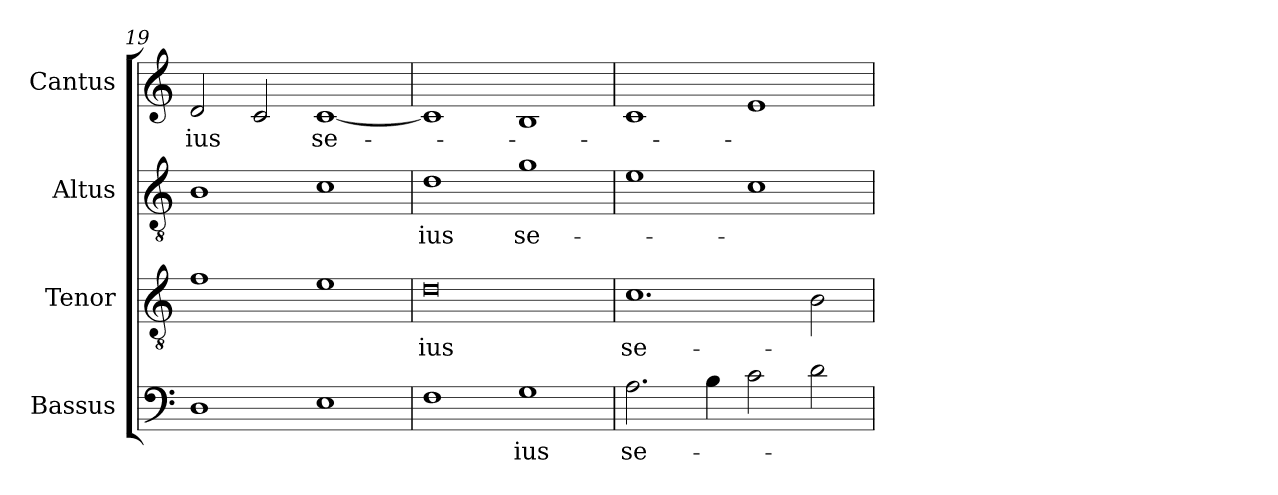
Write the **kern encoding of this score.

**kern	**text	**kern	**text	**kern	**text	**kern	**text
*part4	*part4	*part3	*part3	*part2	*part2	*part1	*part1
*staff4	*staff4	*staff3	*staff3	*staff2	*staff2	*staff1	*staff1
*I"Bassus	*	*I"Tenor	*	*I"Altus	*	*I"Cantus	*
*clefF4	*	*clefGv2	*	*clefGv2	*	*clefG2	*
*k[]	*	*k[]	*	*k[]	*	*k[]	*
*C:	*	*C:	*	*C:	*	*C:	*
=19	=19	=19	=19	=19	=19	=19	=19
1D\	.	1f\	.	1B\	.	2d/	-ius
.	.	.	.	.	.	2c/	.
1E\	.	1e\	.	1c\	.	[1c/	se-
=20	=20	=20	=20	=20	=20	=20	=20
!	!	!	!LO:LY:i	!	!LO:LY:i	!	!
1F\	.	0d\	-ius	1d\	-ius	1c/]	.
!	!LO:LY:i	!	!	!	!LO:LY:i	!	!
1G\	-ius	.	.	1g\	se-	1B/	.
=21	=21	=21	=21	=21	=21	=21	=21
!	!LO:LY:i	!	!LO:LY:i	!	!	!	!
2.A\	se-	1.c\	se-	1e\	.	1c/	.
4B\	.	.	.	.	.	.	.
2c\	.	.	.	1c\	.	1e/	.
2d\	.	2B\	.	.	.	.	.
=	=	=	=	=	=	=	=
*-	*-	*-	*-	*-	*-	*-	*-
